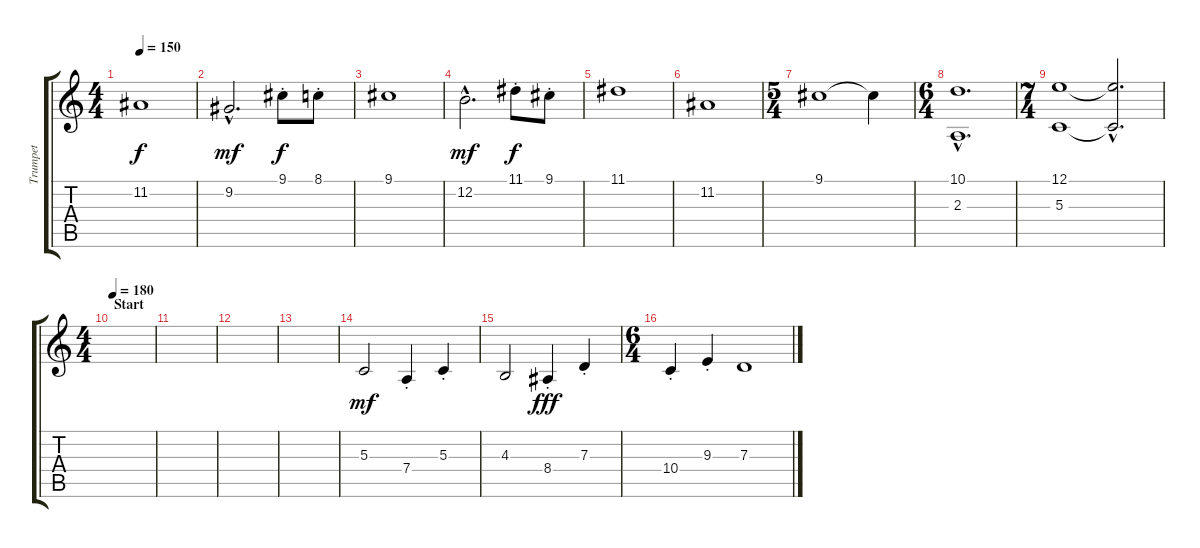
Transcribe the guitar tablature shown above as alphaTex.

\track ("Trumpet" "Trumpet") {instrument trumpet}
\staff {score tabs}
\tuning (E4 B3 G3 D3 A2 E2) {hide}
\ts (4 4)
\tempo 150
\clef g2
\ks c
11.2.1{dy f} |
9.2{hac}.2{d dy mf} 9.1{st}.8{dy f} 8.1{st}.8 |
9.1.1 |
12.2{hac}.2{d dy mf} 11.1{st}.8{dy f} 9.1{st}.8 |
11.1.1 |
11.2.1 |
\ts (5 4)
9.1.1 9.1{t}.4 |
\ts (6 4)
(10.1{hac} 2.3{hac}).1{d} |
\ts (7 4)
(12.1 5.3).1 (12.1{hac t} 5.3{hac t}).2{d} |
\ts (4 4)
\section ("" "Start")
\tempo 180
|
|
|
|
5.3.2{dy mf volume 16 instrument trombone} 7.4{st}.4 5.3{st}.4 |
4.3.2 8.4{st}.4{dy fff} 7.3{st}.4 |
\ts (6 4)
10.4{st}.4 9.3{st}.4 7.3.1
